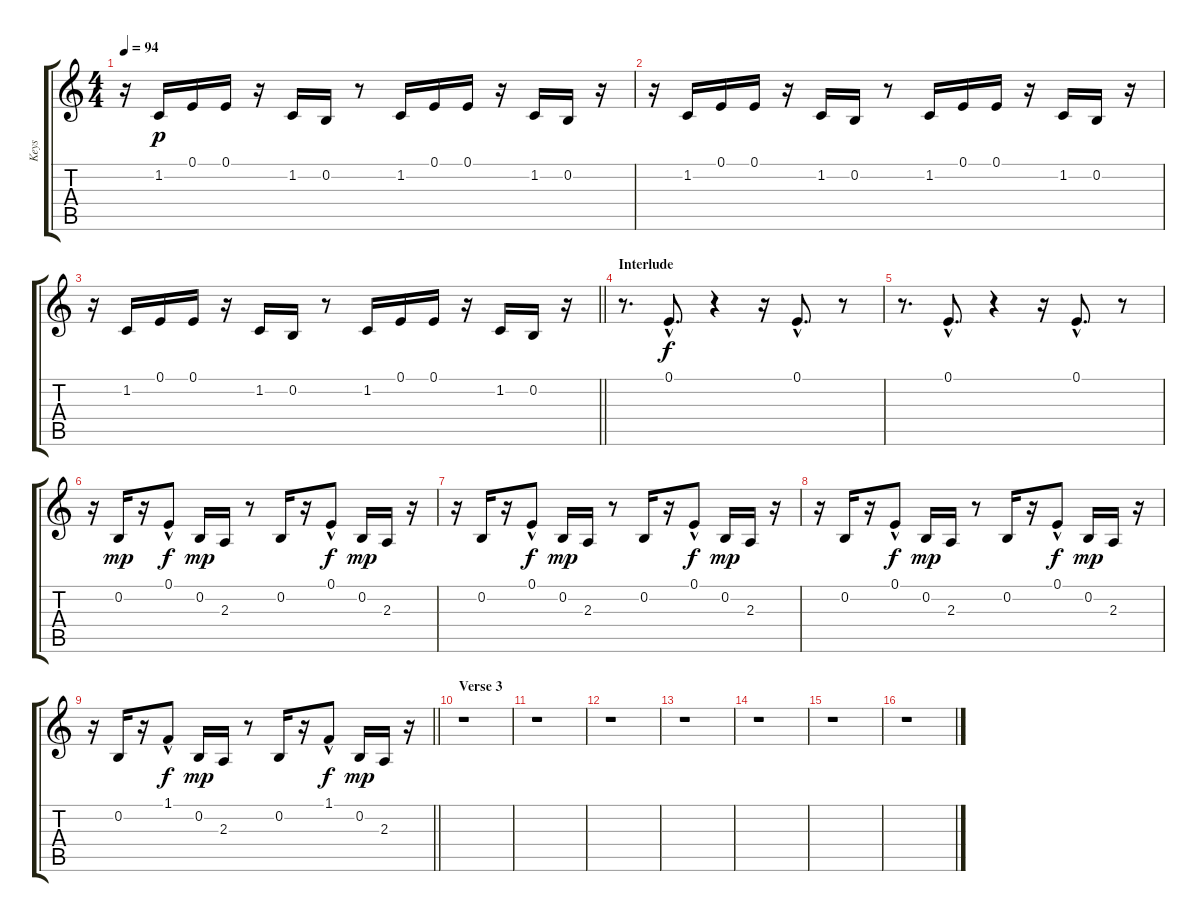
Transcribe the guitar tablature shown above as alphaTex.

\track ("Keys" "Keys") {instrument clavinet}
\staff {score tabs}
\tuning (E4 B3 G3 D3 A2 E2) {hide}
\ts (4 4)
\tempo 94
\clef g2
\ks c
r.16{dy p} 1.2.16 0.1.16 0.1.16 r.16 1.2.16 0.2.16 r.8 1.2.16 0.1.16 0.1.16 r.16 1.2.16 0.2.16 r.16 |
r.16 1.2.16 0.1.16 0.1.16 r.16 1.2.16 0.2.16 r.8 1.2.16 0.1.16 0.1.16 r.16 1.2.16 0.2.16 r.16 |
\barLineRight lightlight
r.16 1.2.16 0.1.16 0.1.16 r.16 1.2.16 0.2.16 r.8 1.2.16 0.1.16 0.1.16 r.16 1.2.16 0.2.16 r.16 |
\section ("" "Interlude")
r.8{d} 0.1{hac}.8{d dy f} r.4 r.16 0.1{hac}.8{d} r.8 |
r.8{d} 0.1{hac}.8{d} r.4 r.16 0.1{hac}.8{d} r.8 |
r.16 0.2.16{dy mp} r.16 0.1{hac}.8{dy f} 0.2.16{dy mp} 2.3.16 r.8 0.2.16 r.16 0.1{hac}.8{dy f} 0.2.16{dy mp} 2.3.16 r.16 |
r.16 0.2.16 r.16 0.1{hac}.8{dy f} 0.2.16{dy mp} 2.3.16 r.8 0.2.16 r.16 0.1{hac}.8{dy f} 0.2.16{dy mp} 2.3.16 r.16 |
r.16 0.2.16 r.16 0.1{hac}.8{dy f} 0.2.16{dy mp} 2.3.16 r.8 0.2.16 r.16 0.1{hac}.8{dy f} 0.2.16{dy mp} 2.3.16 r.16 |
\barLineRight lightlight
r.16 0.2.16 r.16 1.1{hac}.8{dy f} 0.2.16{dy mp} 2.3.16 r.8 0.2.16 r.16 1.1{hac}.8{dy f} 0.2.16{dy mp} 2.3.16 r.16 |
\section ("" "Verse 3")
r.1 |
r.1 |
r.1 |
r.1 |
r.1 |
r.1 |
r.1
